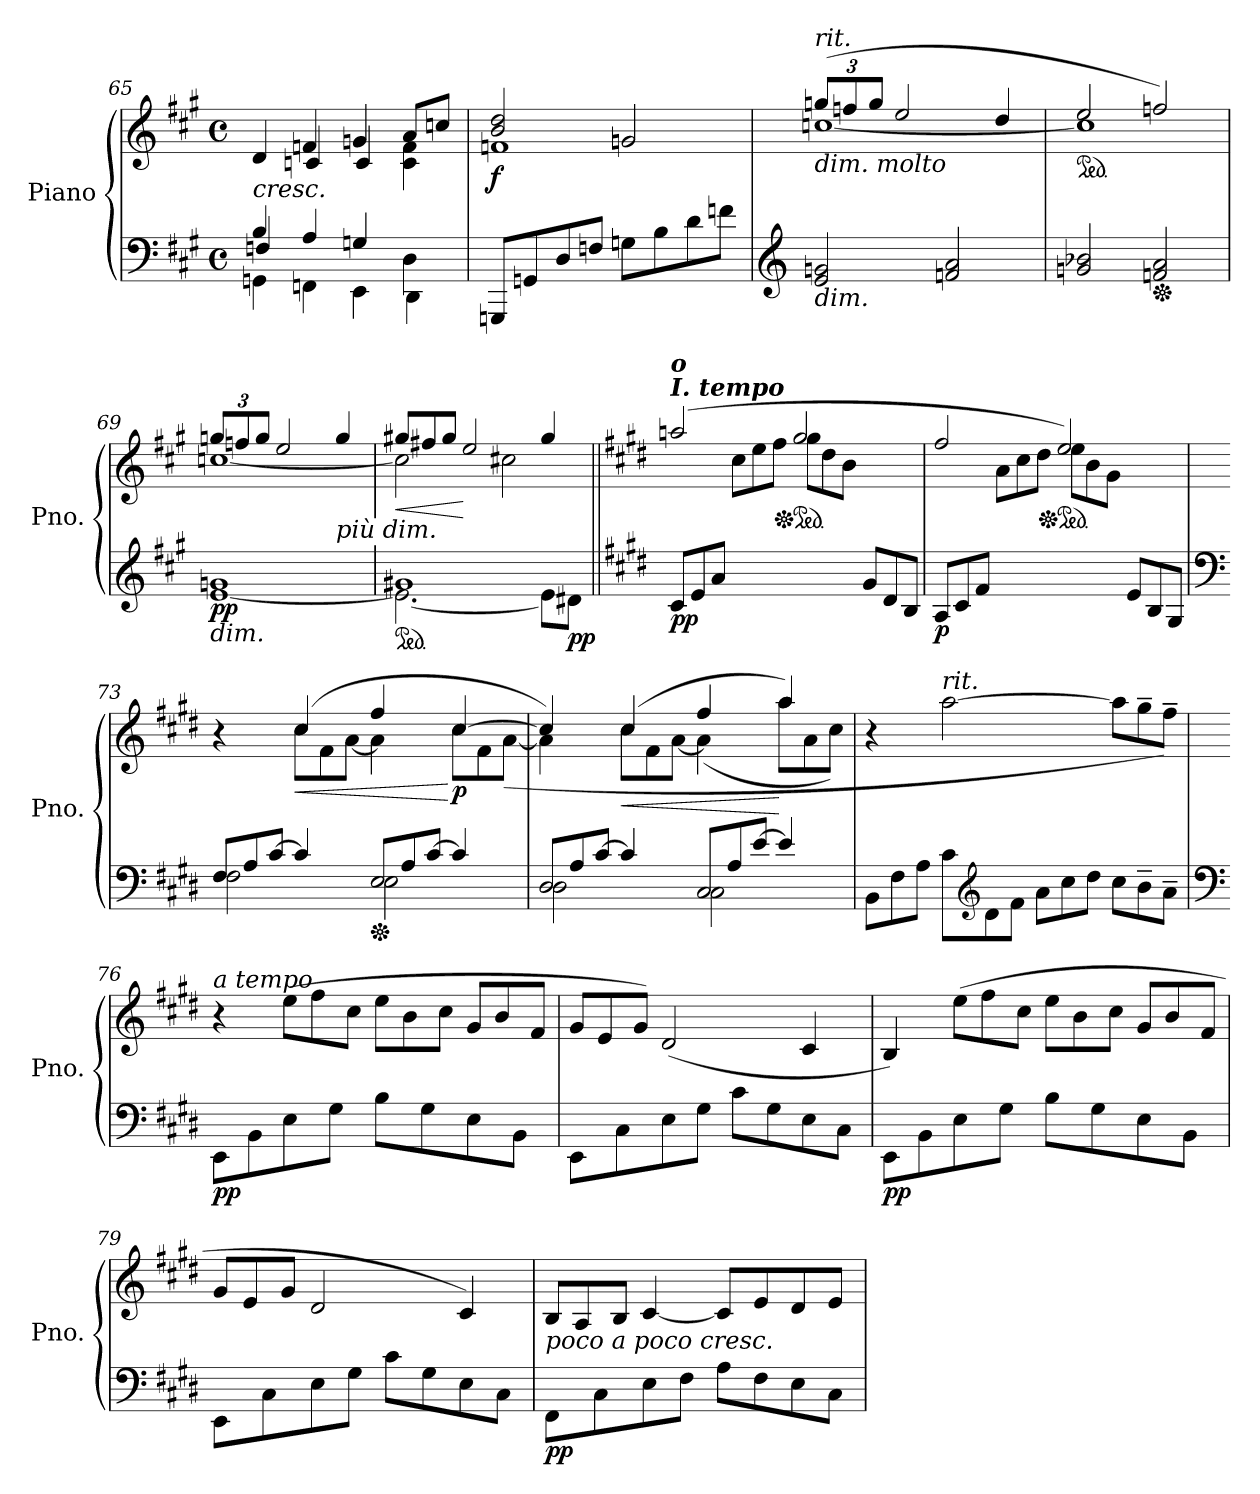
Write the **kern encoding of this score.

**kern	**kern	**dynam
*part1	*part1	*part1
*staff2	*staff1	*staff1/2
*I"Piano	*	*
*I'Pno.	*	*
*clefF4	*clefG2	*
*k[f#c#g#]	*k[f#c#g#]	*
*M4/4	*M4/4	*
*met(c)	*met(c)	*
*MM92	*MM92	*
=65	=65	=65
*^	*	*
*	*^	*	*
!	!	!	!	!LO:HP:b
*	*	*	*^	*
4B/	4Fn/	4GGn\	4d/	4ryy	<
*	*	*	*MM94	*	*
2.ryy	4A/	4FFn\	4fn/	4cn/	.
*	*	*	*MM96	*	*
.	4Gn/	4EE\	4gn/	4c/	.
*	*	*	*MM85	*	*
.	4D\	4DD\	8a/L	4c\ 4f\	.
.	.	.	8ccn/J	.	.
*v	*v	*v	*	*	*
=66	=66	=66	=66
*	*MM95	*	*
!	!	!	!LO:DY:b
8GGGn/L	2b/ 2dd/	1fn	f
8GGn/	.	.	.
8D/	.	.	.
8Fn/J	.	.	.
*	*MM90	*	*
8Gn\L	2gn/	.	.
8B\	.	.	.
*	*MM85	*	*
8d\	.	.	.
8fn\J	.	.	.
=67	=67	=67	=67
*clefG2	*	*	*
*	*Xbrackettup	*	*
*	*MM80	*	*
!	!LO:TX:a:i:t=rit.	!	!
!	!LO:TX:b:i:t=dim. molto	!	!
!LO:TX:b:i:t=dim.	!	!	!
!	!	!	!LO:DY:b=2
!	!	!	!LO:DY:n=1:b
2e/ 2gn/	(>12ggn/L	[1ccn	p mp
*	*MM90	*	*
.	12ffn/	.	.
.	12gg/J	.	.
.	2ee/	.	.
2fn/ 2a/	.	.	.
*	*MM85	*	*
.	4dd/	.	.
=68	=68	=68	=68
*	*ped	*	*
*	*MM90	*	*
2gn/ 2b-X/	2ee/	1cc]	.
*Xped	*	*	*
*	*MM85	*	*
2fn/ 2a/	2ffn/)	.	.
!!LO:LB:g=z	!!
=69	=69	=69	=69
*	*MM80	*	*
*^	*	*	*
!LO:TX:b:i:t=dim.	!	!	!	!
!	!	!	!	!LO:DY:b=2
!	!	!	!	!LO:DY:n=1:b
1gn	[1e	12ggn/L	[1ccn	p p
*	*	*MM90	*	*
.	.	12ffn/	.	.
.	.	12gg/J	.	.
.	.	2ee/	.	.
*	*	*MM85	*	*
!	!	!LO:TX:b:i:t=più  dim.	!	!
.	.	4gg/	.	.
=70	=70	=70	=70	=70
*ped	*	*	*	*
*	*	*Xtuplet	*	*
*	*	*MM80	*	*
!	!	!	!	!LO:HP:b
1g#X	2.e\_	12gg#X/L	2cc\]	<
.	.	12ff#X/	.	.
*	*	*MM80	*	*
.	.	12gg#/J	.	.
.	.	2ee/	.	[
*	*	*MM70	*	*
.	.	.	2cc#X\	.
*	*	*MM60	*	*
.	8e\L]	4gg#/	.	.
*	*	*MM30	*	*
!	!	!	!	!LO:DY:b=2
.	8d#X\J	.	.	pp
*v	*v	*	*	*
=71||	=71||	=71||	=71||
*k[f#c#g#d#]	*k[f#c#g#d#]	*	*
*Xtuplet	*	*	*
*	*MM110	*	*
*^	*	*	*
!	!	!LO:TX:a:Bi:t=Ⅰ. tempo	!	!
!	!	!LO:TX:a:Bi:t=o	!	!
!	!	!	!	!LO:DY:b=2
!	!	!	!	!LO:DY:n=1:b
*v	*v	*	*	*
12c#/L	(>2aan/	4ryy	p p
*	*MM115	*	*
12e/	.	.	.
*	*MM120	*	*
12a/J	.	.	.
2ryy	.	12cc#\L	.
.	.	12ee\	.
.	.	12ff#\J	.
*	*Xped	*	*
*	*ped	*	*
.	2gg#/	12gg#\L	.
.	.	12dd#\	.
.	.	12b\J	.
*	*MM115	*	*
12g#/L	.	4ryy	.
12d#/	.	.	.
12B/J	.	.	.
=72	=72	=72	=72
*	*MM110	*	*
!	!	!	!LO:DY:b=2
12A/L	2ff#/	4ryy	p
*	*MM115	*	*
12c#/	.	.	.
*	*MM120	*	*
12f#/J	.	.	.
2ryy	.	12a\L	.
.	.	12cc#\	.
.	.	12dd#\J	.
*	*Xped	*	*
*	*ped	*	*
.	2ee/)	12ee\L	.
.	.	12b\	.
.	.	12g#\J	.
*	*MM115	*	*
12e/L	.	4ryy	.
12B/	.	.	.
12G#/J	.	.	.
!!LO:LB:g=z	!!
=73	=73	=73	=73
*clefF4	*	*	*
*	*MM110	*	*
!LO:N:head=open	!	!	!
*^	*	*	*
(<12F#/L	2F#\	4r	4rffyy	.
*	*	*MM115	*	*
12A/	.	.	.	.
*	*	*MM120	*	*
[12c#/J	.	.	.	.
!	!	!	!	!LO:HP:b
4c#/]	.	(>4cc#/	12cc#\L	<
.	.	.	12f#\	.
.	.	.	[12a\J	.
*Xped	*	*	*	*
*	*	*MM115	*	*
!LO:N:head=open	!	!	!	!
12E/L	2E\	4ff#/	(4a\]	.
12A/	.	.	.	.
[12c#/J	.	.	.	.
*	*	*MM120	*	*
!	!	!	!	!LO:DY:n=1:b
4c#/]	.	[4cc#/	12cc#\L	[ p
.	.	.	12f#\	.
.	.	.	([12a\J	.
=74	=74	=74	=74	=74
!LO:N:head=open	!	!	!	!
(>12D#/L	2D#\	4cc#/])	4a\]	.
12A/	.	.	.	.
[12c#/J	.	.	.	.
*	*	*MM115	*	*
!	!	!	!	!LO:HP:b
4c#/]	.	(>4cc#/	12cc#\L	<
.	.	.	12f#\	.
.	.	.	[12a\J	.
!LO:N:head=open	!	!	!	!
12C#/L	2C#\	4ff#/	(4a\]	.
12A/	.	.	.	.
[12e/J	.	.	.	.
*	*	*MM110	*	*
4e/]	.	4aa/)	12aa\L	[
.	.	.	12a\	.
.	.	.	12cc#\J)	.
*v	*v	*	*	*
*	*v	*v	*
=75	=75	=75
*	*MM105	*
12BB\L	4r	.
12F#\	.	.
12A\J	.	.
*	*MM100	*
!	!LO:TX:a:i:t=rit.	!
12c#\L	[2aa\	.
*clefG2	*	*
12d#\	.	.
12f#\J	.	.
*	*MM90	*
12a\L	.	.
12cc#\	.	[
*	*MM80	*
12dd#\J	.	.
*	*MM60	*
12cc#\L	12aa\L]	.
*	*MM50	*
12b~\	12gg#~\	.
*	*MM30	*
12a~\J	12ff#~\J)	.
=76	=76	=76
*clefF4	*	*
*	*MM110	*
!	!LO:TX:a:i:t=a tempo	!
!	!	!LO:DY:b=2
!	!	!LO:DY:n=1:b
8EE\L	4r	p p
*	*MM115	*
8BB\	.	.
*	*MM120	*
8E\	(>12ee\L	.
.	12ff#\	.
8G#\J	.	.
.	12cc#\J	.
8B\L	12ee\L	.
.	12b\	.
8G#\	.	.
.	12cc#\J	.
8E\	12g#/L	.
.	12b/	.
8BB\J	.	.
.	12f#/J	.
!!LO:LB:g=z
=77	=77	=77
8EE\L	12g#/L	.
.	12e/	.
8C#\	.	.
.	12g#/J)	.
8E\	(<2d#/	.
8G#\J	.	.
8c#\L	.	.
8G#\	.	.
*	*MM115	*
8E\	4c#/	.
8C#\J	.	.
=78	=78	=78
!	!	!LO:DY:b=2
8EE\L	4B/)	pp
8BB\	.	.
*	*MM120	*
8E\	(>12ee\L	.
.	12ff#\	.
8G#\J	.	.
.	12cc#\J	.
8B\L	12ee\L	.
.	12b\	.
8G#\	.	.
.	12cc#\J	.
8E\	12g#/L	.
.	12b/	.
8BB\J	.	.
.	12f#/J	.
=79	=79	=79
8EE\L	12g#/L	.
.	12e/	.
8C#\	.	.
.	12g#/J	.
8E\	2d#/	.
8G#\J	.	.
8c#\L	.	.
8G#\	.	.
*	*MM115	*
8E\	4c#/)	.
8C#\J	.	.
=80	=80	=80
*	*MM120	*
!	!LO:TX:b:i:t=poco   a   poco   cresc.	!
!	!	!LO:DY:b=2
8FF#\L	12B/L	pp
.	12A/	.
8C#\	.	.
.	12B/J	.
8E\	[4c#/	.
8F#\J	.	.
8A\L	8c#/L]	.
8F#\	8e/	.
8E\	8d#/	.
8C#\J	8e/J	.
=	=	=
*-	*-	*-
